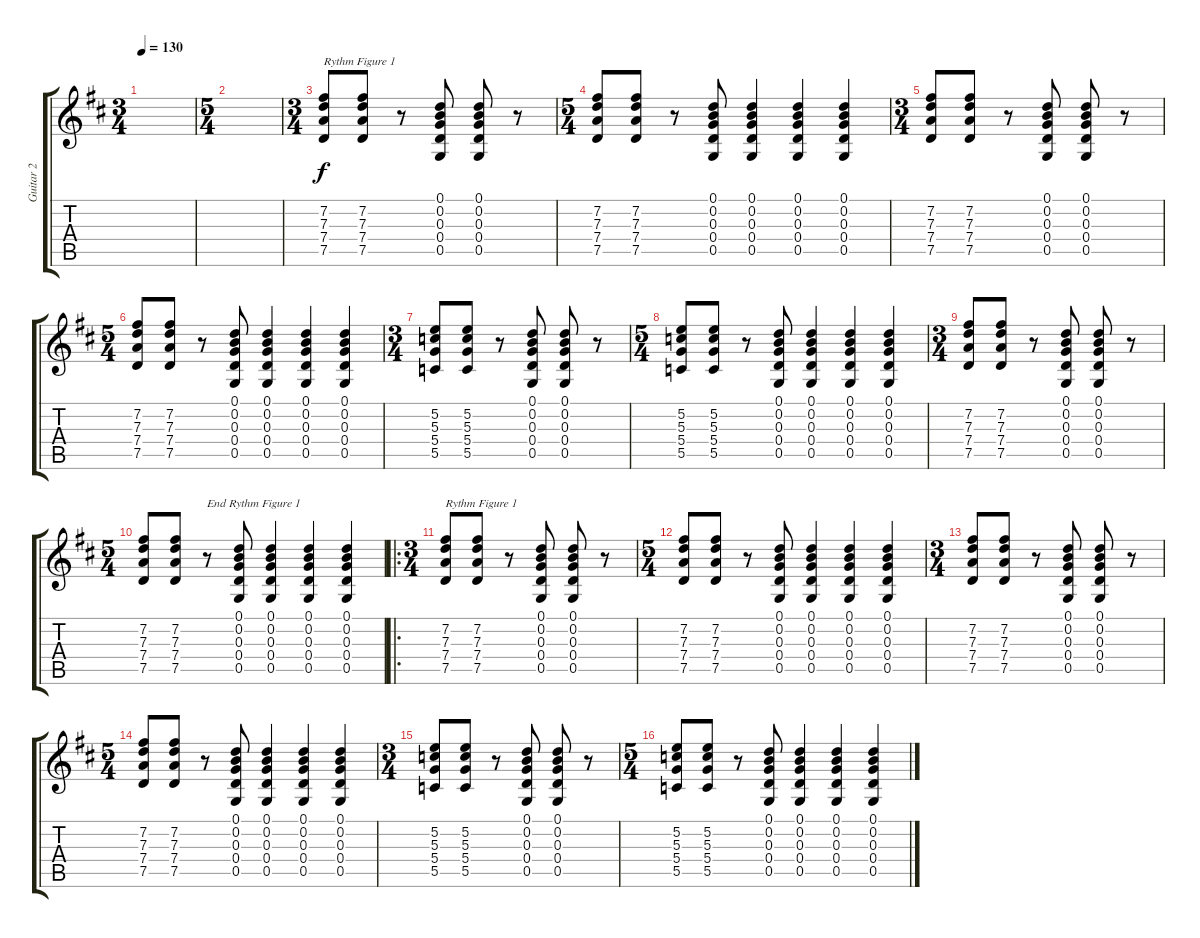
\track ("Guitar 2" "Guitar 2") {instrument distortionguitar}
\staff {score tabs}
\tuning (D4 B3 G3 D3 G2 D2) {hide}
\ts (3 4)
\tempo 130
\clef g2
\ks d
|
\ts (5 4)
|
\ts (3 4)
(7.2 7.3 7.4 7.5).8{txt "Rythm Figure 1"} (7.2 7.3 7.4 7.5).8 r.8 (0.1 0.2 0.3 0.4 0.5).8 (0.1 0.2 0.3 0.4 0.5).8 r.8 |
\ts (5 4)
(7.2 7.3 7.4 7.5).8 (7.2 7.3 7.4 7.5).8 r.8 (0.1 0.2 0.3 0.4 0.5).8 (0.1 0.2 0.3 0.4 0.5).4 (0.1 0.2 0.3 0.4 0.5).4 (0.1 0.2 0.3 0.4 0.5).4 |
\ts (3 4)
(7.2 7.3 7.4 7.5).8 (7.2 7.3 7.4 7.5).8 r.8 (0.1 0.2 0.3 0.4 0.5).8 (0.1 0.2 0.3 0.4 0.5).8 r.8 |
\ts (5 4)
(7.2 7.3 7.4 7.5).8 (7.2 7.3 7.4 7.5).8 r.8 (0.1 0.2 0.3 0.4 0.5).8 (0.1 0.2 0.3 0.4 0.5).4 (0.1 0.2 0.3 0.4 0.5).4 (0.1 0.2 0.3 0.4 0.5).4 |
\ts (3 4)
(5.2 5.3 5.4 5.5).8 (5.2 5.3 5.4 5.5).8 r.8 (0.1 0.2 0.3 0.4 0.5).8 (0.1 0.2 0.3 0.4 0.5).8 r.8 |
\ts (5 4)
(5.2 5.3 5.4 5.5).8 (5.2 5.3 5.4 5.5).8 r.8 (0.1 0.2 0.3 0.4 0.5).8 (0.1 0.2 0.3 0.4 0.5).4 (0.1 0.2 0.3 0.4 0.5).4 (0.1 0.2 0.3 0.4 0.5).4 |
\ts (3 4)
(7.2 7.3 7.4 7.5).8 (7.2 7.3 7.4 7.5).8 r.8 (0.1 0.2 0.3 0.4 0.5).8 (0.1 0.2 0.3 0.4 0.5).8 r.8 |
\ts (5 4)
(7.2 7.3 7.4 7.5).8 (7.2 7.3 7.4 7.5).8 r.8{txt "End Rythm Figure 1"} (0.1 0.2 0.3 0.4 0.5).8 (0.1 0.2 0.3 0.4 0.5).4 (0.1 0.2 0.3 0.4 0.5).4 (0.1 0.2 0.3 0.4 0.5).4 |
\ro
\ts (3 4)
(7.2 7.3 7.4 7.5).8{txt "Rythm Figure 1"} (7.2 7.3 7.4 7.5).8 r.8 (0.1 0.2 0.3 0.4 0.5).8 (0.1 0.2 0.3 0.4 0.5).8 r.8 |
\ts (5 4)
(7.2 7.3 7.4 7.5).8 (7.2 7.3 7.4 7.5).8 r.8 (0.1 0.2 0.3 0.4 0.5).8 (0.1 0.2 0.3 0.4 0.5).4 (0.1 0.2 0.3 0.4 0.5).4 (0.1 0.2 0.3 0.4 0.5).4 |
\ts (3 4)
(7.2 7.3 7.4 7.5).8 (7.2 7.3 7.4 7.5).8 r.8 (0.1 0.2 0.3 0.4 0.5).8 (0.1 0.2 0.3 0.4 0.5).8 r.8 |
\ts (5 4)
(7.2 7.3 7.4 7.5).8 (7.2 7.3 7.4 7.5).8 r.8 (0.1 0.2 0.3 0.4 0.5).8 (0.1 0.2 0.3 0.4 0.5).4 (0.1 0.2 0.3 0.4 0.5).4 (0.1 0.2 0.3 0.4 0.5).4 |
\ts (3 4)
(5.2 5.3 5.4 5.5).8 (5.2 5.3 5.4 5.5).8 r.8 (0.1 0.2 0.3 0.4 0.5).8 (0.1 0.2 0.3 0.4 0.5).8 r.8 |
\ts (5 4)
(5.2 5.3 5.4 5.5).8 (5.2 5.3 5.4 5.5).8 r.8 (0.1 0.2 0.3 0.4 0.5).8 (0.1 0.2 0.3 0.4 0.5).4 (0.1 0.2 0.3 0.4 0.5).4 (0.1 0.2 0.3 0.4 0.5).4
